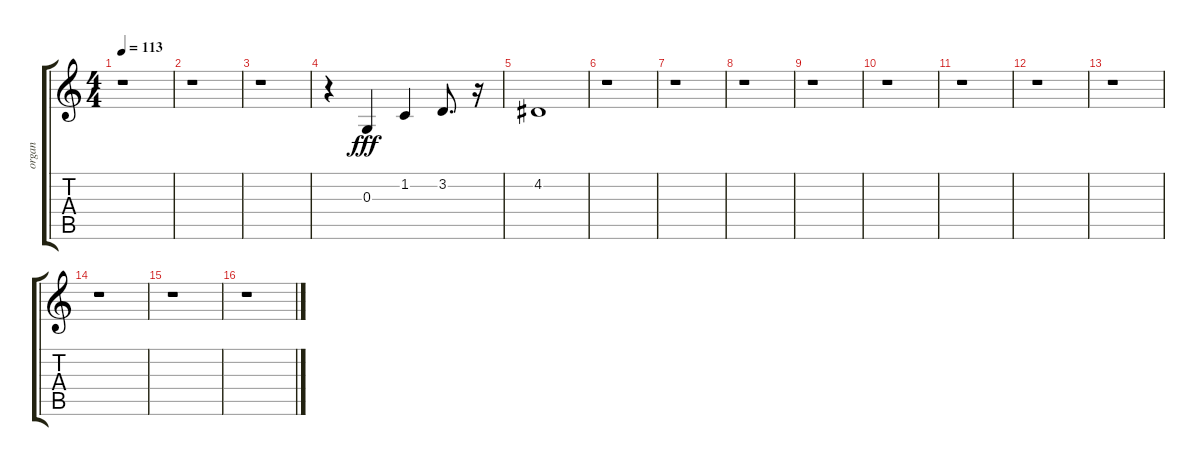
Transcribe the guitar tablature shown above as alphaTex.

\track ("organ" "organ") {instrument electricpiano2}
\staff {score tabs}
\tuning (E4 B3 G3 D3 A2 E2) {hide}
\ts (4 4)
\tempo 113
\clef g2
\ks c
r.1{dy fff} |
r.1 |
r.1 |
r.4 0.3.4 1.2.4 3.2.8{d} r.16 |
4.2.1 |
r.1 |
r.1 |
r.1 |
r.1 |
r.1 |
r.1 |
r.1 |
r.1 |
r.1 |
r.1 |
r.1
